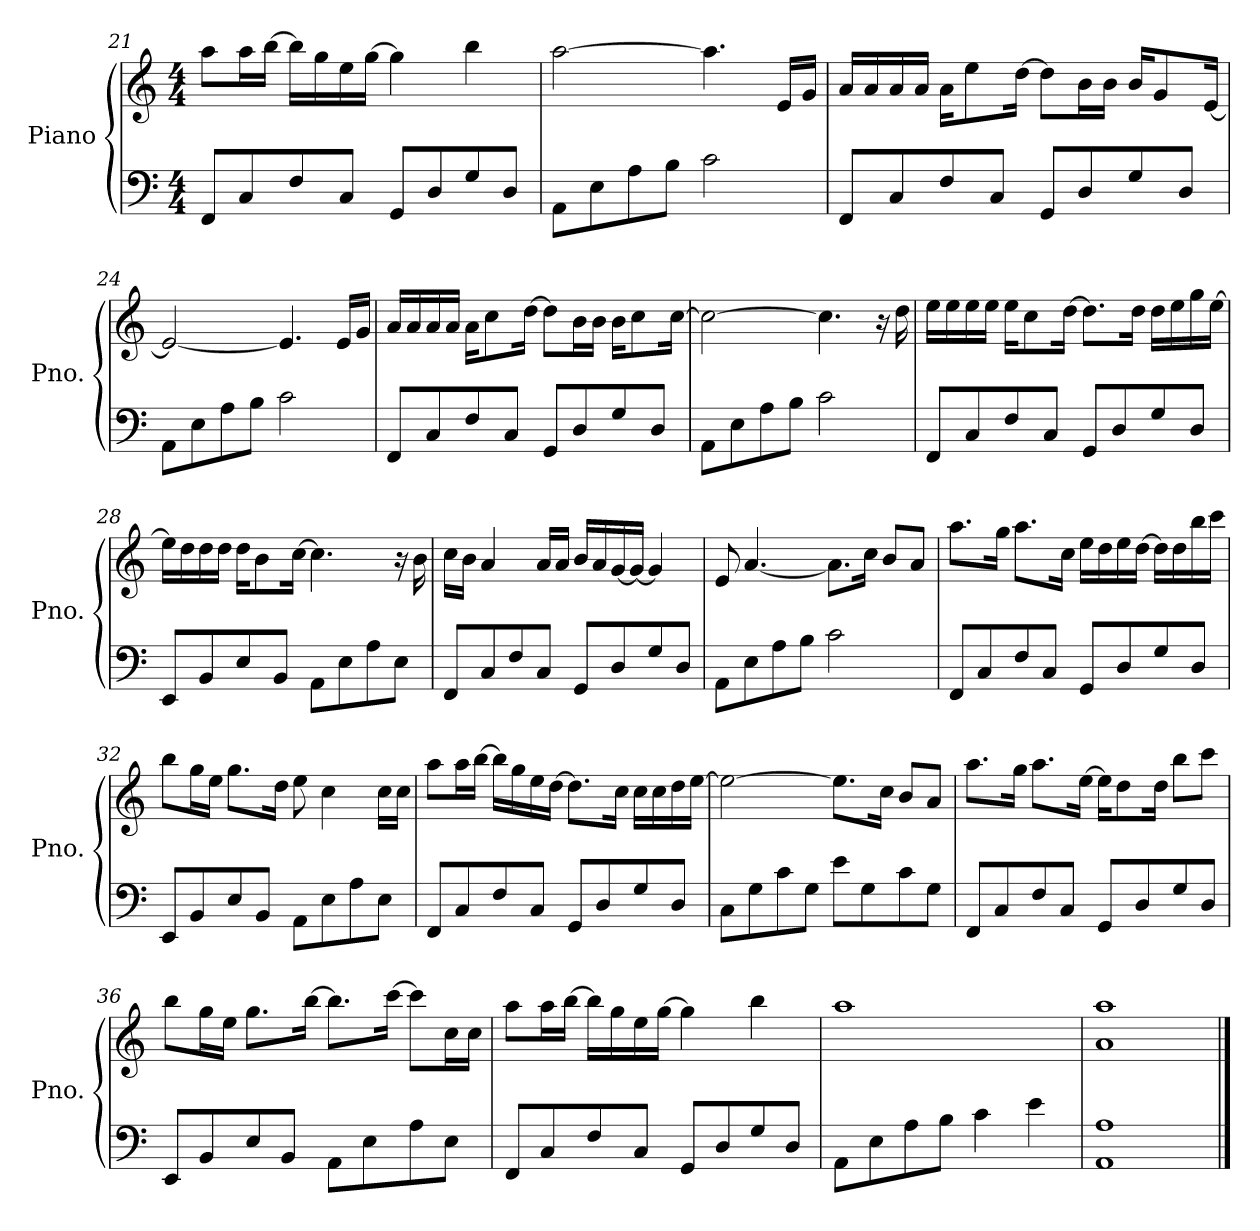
**kern	**kern
*part1	*part1
*staff2	*staff1
*I"Piano	*
*I'Pno.	*
!!LO:PB:g=z
*clefF4	*clefG2
*k[]	*k[]
*M4/4	*M4/4
=21	=21
8FF/L	8aa\L
8C/	16aa\L
.	[16bb\JJ
8F/	16bb\LL]
.	16gg\
8C/J	16ee\
.	[16gg\JJ
8GG/L	4gg\]
8D/	.
8G/	4bb\
8D/J	.
=22	=22
8AA\L	[2aa\
8E\	.
8A\	.
8B\J	.
2c\	4.aa\]
.	16e/LL
.	16g/JJ
=23	=23
8FF/L	16a/LL
.	16a/
8C/	16a/
.	16a/JJ
8F/	16a\KL
.	8ee\
8C/J	.
.	[16dd\Jk
8GG/L	8dd\L]
8D/	16b\L
.	16b\JJ
8G/	16b/KL
.	8g/
8D/J	.
.	[16e/Jk
=24	=24
8AA\L	2e/_
8E\	.
8A\	.
8B\J	.
2c\	4.e/]
.	16e/LL
.	16g/JJ
!!LO:LB:g=z
=25	=25
8FF/L	16a/LL
.	16a/
8C/	16a/
.	16a/JJ
8F/	16a\KL
.	8cc\
8C/J	.
.	[16dd\Jk
8GG/L	8dd\L]
8D/	16b\L
.	16b\JJ
8G/	16b\KL
.	8cc\
8D/J	.
.	[16cc\Jk
=26	=26
8AA\L	2cc\_
8E\	.
8A\	.
8B\J	.
2c\	4.cc\]
.	16r
.	16dd\
=27	=27
8FF/L	16ee\LL
.	16ee\
8C/	16ee\
.	16ee\JJ
8F/	16ee\KL
.	8cc\
8C/J	.
.	[16dd\Jk
8GG/L	8.dd\L]
8D/	.
.	16dd\Jk
8G/	16dd\LL
.	16ee\
8D/J	16gg\
.	[16ee\JJ
=28	=28
8EE/L	16ee\LL]
.	16dd\
8BB/	16dd\
.	16dd\JJ
8E/	16dd\KL
.	8b\
8BB/J	.
.	[16cc\Jk
8AA\L	4.cc\]
8E\	.
8A\	.
8E\J	16r
.	16b\
!!LO:LB:g=z
=29	=29
8FF/L	16cc\LL
.	16b\JJ
8C/	4a/
8F/	.
8C/J	16a/LL
.	16a/JJ
8GG/L	16b/LL
.	16a/
8D/	[16g/
.	16g/JJ_
8G/	4g/]
8D/J	.
=30	=30
8AA\L	8e/
8E\	[4.a/
8A\	.
8B\J	.
2c\	8.a\L]
.	16cc\Jk
.	8b/L
.	8a/J
=31	=31
8FF/L	8.aa\L
8C/	.
.	16gg\Jk
8F/	8.aa\L
8C/J	.
.	16cc\Jk
8GG/L	16ee\LL
.	16dd\
8D/	16ee\
.	[16dd\JJ
8G/	16dd\LL]
.	16dd\
8D/J	16bb\
.	16ccc\JJ
=32	=32
8EE/L	8bb\L
8BB/	16gg\L
.	16ee\JJ
8E/	8.gg\L
8BB/J	.
.	16dd\Jk
8AA\L	8ee\
8E\	4cc\
8A\	.
8E\J	16cc\LL
.	16cc\JJ
!!LO:LB:g=z
=33	=33
8FF/L	8aa\L
8C/	16aa\L
.	[16bb\JJ
8F/	16bb\LL]
.	16gg\
8C/J	16ee\
.	[16dd\JJ
8GG/L	8.dd\L]
8D/	.
.	16cc\Jk
8G/	16cc\LL
.	16cc\
8D/J	16dd\
.	[16ee\JJ
=34	=34
8C\L	2ee\_
8G\	.
8c\	.
8G\J	.
8e\L	8.ee\L]
8G\	.
.	16cc\Jk
8c\	8b/L
8G\J	8a/J
=35	=35
8FF/L	8.aa\L
8C/	.
.	16gg\Jk
8F/	8.aa\L
8C/J	.
.	[16ee\Jk
8GG/L	16ee\KL]
.	8dd\
8D/	.
.	16dd\Jk
8G/	8bb\L
8D/J	8ccc\J
=36	=36
8EE/L	8bb\L
8BB/	16gg\L
.	16ee\JJ
8E/	8.gg\L
8BB/J	.
.	[16bb\Jk
8AA\L	8.bb\L]
8E\	.
.	[16ccc\Jk
8A\	8ccc\L]
8E\J	16cc\L
.	16cc\JJ
!!LO:LB:g=z
=37	=37
8FF/L	8aa\L
8C/	16aa\L
.	[16bb\JJ
8F/	16bb\LL]
.	16gg\
8C/J	16ee\
.	[16gg\JJ
8GG/L	4gg\]
8D/	.
8G/	4bb\
8D/J	.
=38	=38
8AA\L	1aa
8E\	.
8A\	.
8B\J	.
4c\	.
4e\	.
=39	=39
1AA 1A	1a 1aa
==	==
*-	*-
